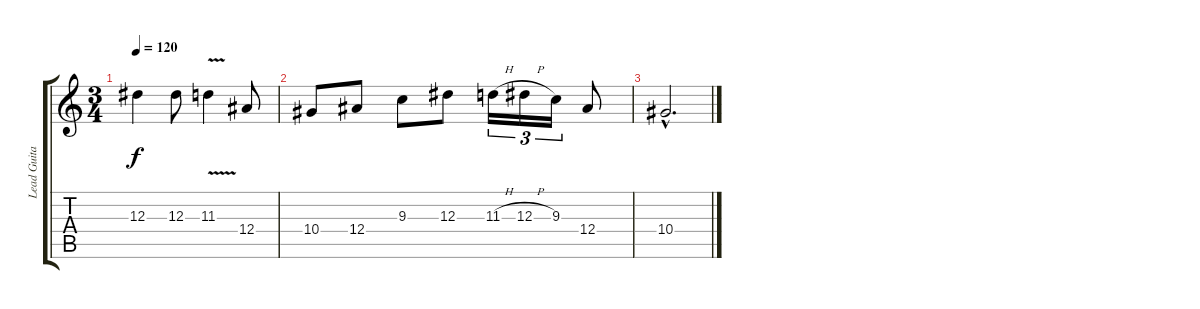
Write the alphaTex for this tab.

\track ("Lead Guitar" "Lead Guita") {instrument distortionguitar}
\staff {score tabs}
\tuning (C4 G3 Eb3 Bb2 F2 C2) {hide}
\ts (3 4)
\tempo 120
\clef g2
\ks c
12.3.4{dy f} 12.3.8 11.3{v}.4 12.4.8 |
10.4.8 12.4.8 9.3.8 12.3.8 11.3{h}.16{tu (3 2)} 12.3{h}.16{tu (3 2)} 9.3.16{tu (3 2)} 12.4.8 |
10.4{hac}.2{d}
